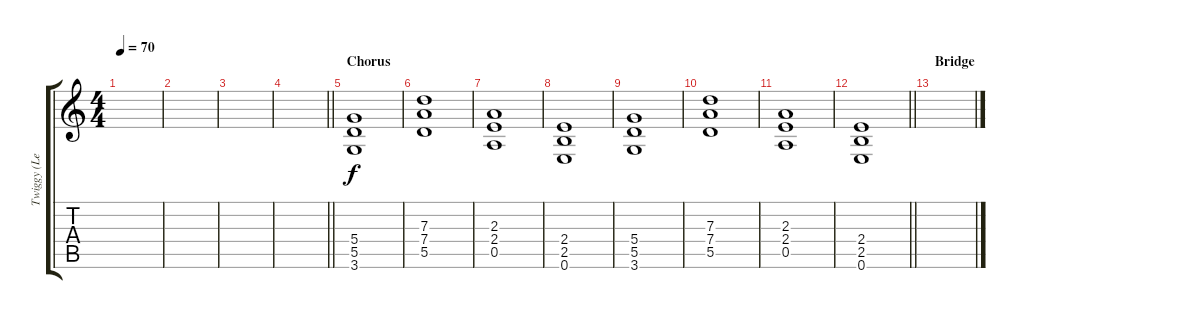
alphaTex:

\track ("Twiggy (Lead)" "Twiggy (Le") {instrument distortionguitar}
\staff {score tabs}
\tuning (E4 B3 G3 D3 A2 E2) {hide}
\ts (4 4)
\tempo 70
\clef g2
\ks c
|
|
|
\barLineRight lightlight
|
\section ("" "Chorus")
(5.4 5.5 3.6).1 |
(7.3 7.4 5.5).1 |
(2.3 2.4 0.5).1 |
(2.4 2.5 0.6).1 |
(5.4 5.5 3.6).1 |
(7.3 7.4 5.5).1 |
(2.3 2.4 0.5).1 |
\barLineRight lightlight
(2.4 2.5 0.6).1 |
\section ("" "Bridge")
